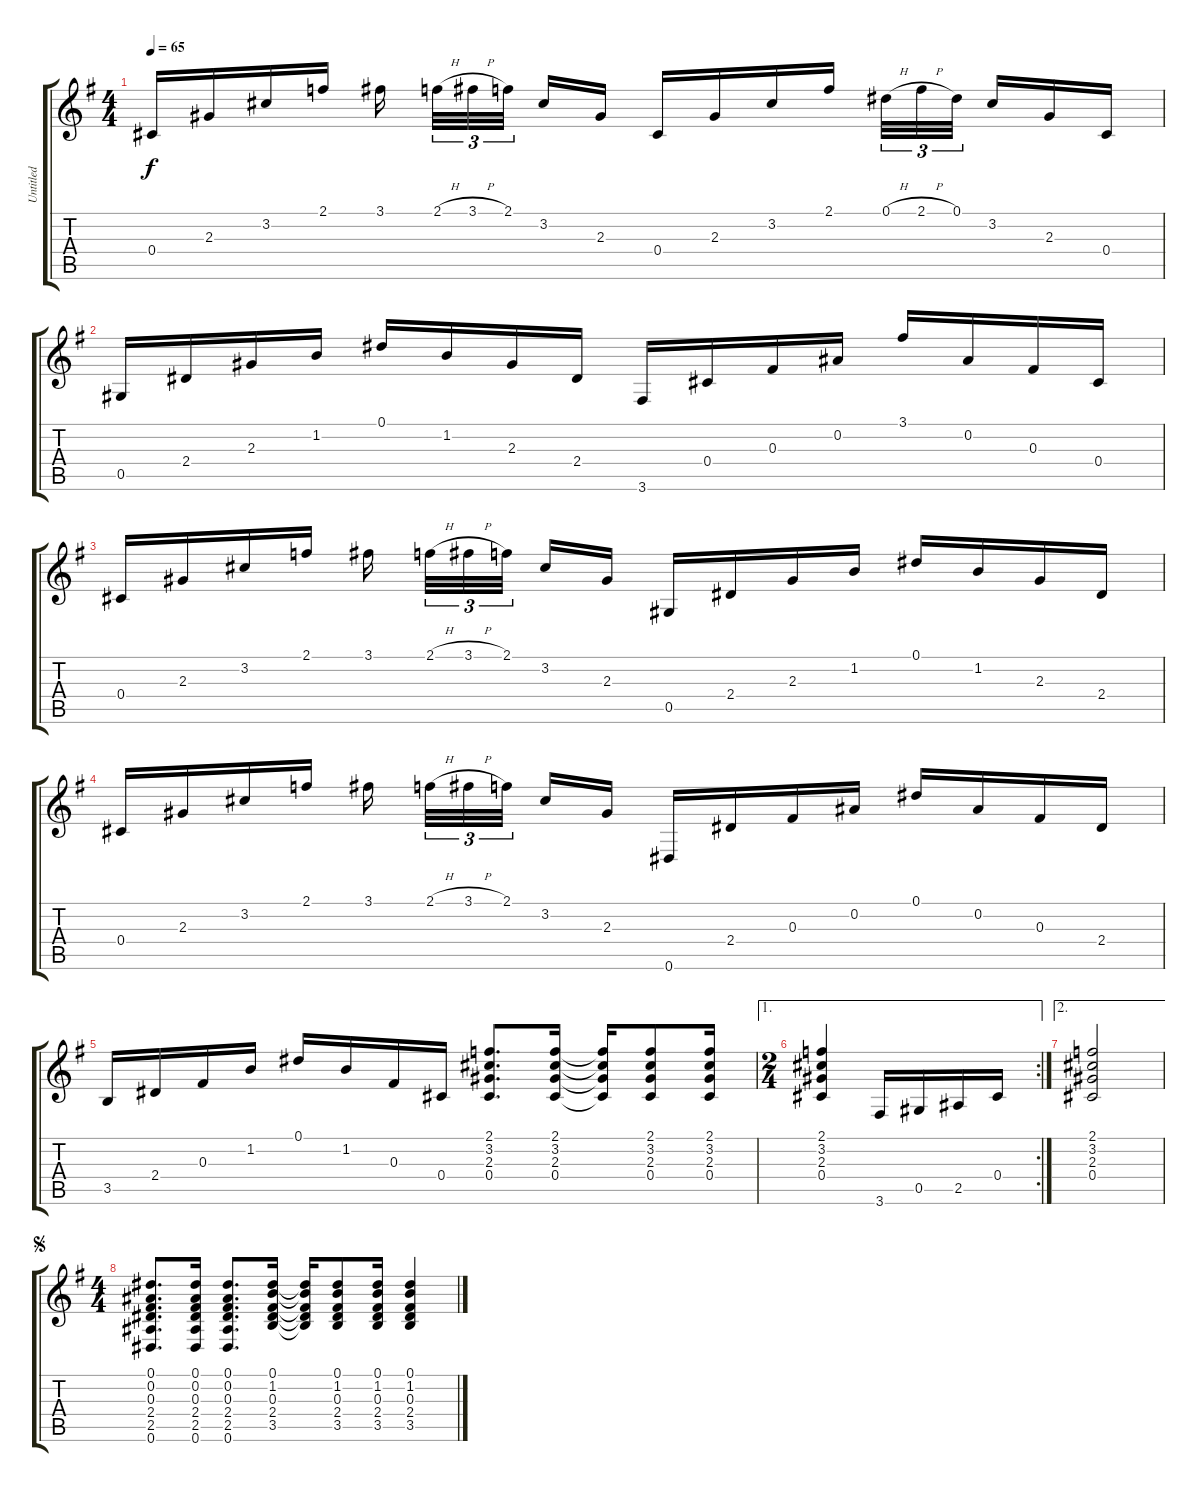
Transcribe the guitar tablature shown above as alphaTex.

\track ("Untitled" "Untitled") {instrument acousticguitarnylon}
\staff {score tabs}
\tuning (Eb4 Bb3 Gb3 Db3 Ab2 Eb2) {hide}
\ts (4 4)
\tempo 65
\clef g2
\ks g
0.4.16{dy f} 2.3.16 3.2.16 2.1.16 3.1.16{beam splitsecondary} 2.1{h}.32{tu (3 2)} 3.1{h}.32{tu (3 2)} 2.1.32{tu (3 2) beam splitsecondary} 3.2.16 2.3.16 0.4.16 2.3.16 3.2.16 2.1.16 0.1{h}.32{tu (3 2)} 2.1{h}.32{tu (3 2)} 0.1.32{tu (3 2) beam splitsecondary} 3.2.16 2.3.16 0.4.16 |
0.5.16 2.4.16 2.3.16 1.2.16 0.1.16 1.2.16 2.3.16 2.4.16 3.6.16 0.4.16 0.3.16 0.2.16 3.1.16 0.2.16 0.3.16 0.4.16 |
0.4.16 2.3.16 3.2.16 2.1.16 3.1.16{beam splitsecondary} 2.1{h}.32{tu (3 2)} 3.1{h}.32{tu (3 2)} 2.1.32{tu (3 2) beam splitsecondary} 3.2.16 2.3.16 0.5.16 2.4.16 2.3.16 1.2.16 0.1.16 1.2.16 2.3.16 2.4.16 |
0.4.16 2.3.16 3.2.16 2.1.16 3.1.16{beam splitsecondary} 2.1{h}.32{tu (3 2)} 3.1{h}.32{tu (3 2)} 2.1.32{tu (3 2) beam splitsecondary} 3.2.16 2.3.16 0.6.16 2.4.16 0.3.16 0.2.16 0.1.16 0.2.16 0.3.16 2.4.16 |
3.5.16 2.4.16 0.3.16 1.2.16 0.1.16 1.2.16 0.3.16 0.4.16 (2.1 3.2 2.3 0.4).8{d} (2.1 3.2 2.3 0.4).16 (2.1{t} 3.2{t} 2.3{t} 0.4{t}).16 (2.1 3.2 2.3 0.4).8 (2.1 3.2 2.3 0.4).16 |
\ae 1
\rc 2
\ts (2 4)
(2.1 3.2 2.3 0.4).4 3.6.16 0.5.16 2.5.16 0.4.16 |
\ae 2
(2.1 3.2 2.3 0.4).2 |
\ts (4 4)
\jump segno
(0.1 0.2 0.3 2.4 2.5 0.6).8{d} (0.1 0.2 0.3 2.4 2.5 0.6).16 (0.1 0.2 0.3 2.4 2.5 0.6).8{d} (0.1 1.2 0.3 2.4 3.5).16 (0.1{t} 1.2{t} 0.3{t} 2.4{t} 3.5{t}).16 (0.1 1.2 0.3 2.4 3.5).8 (0.1 1.2 0.3 2.4 3.5).16 (0.1 1.2 0.3 2.4 3.5).4
